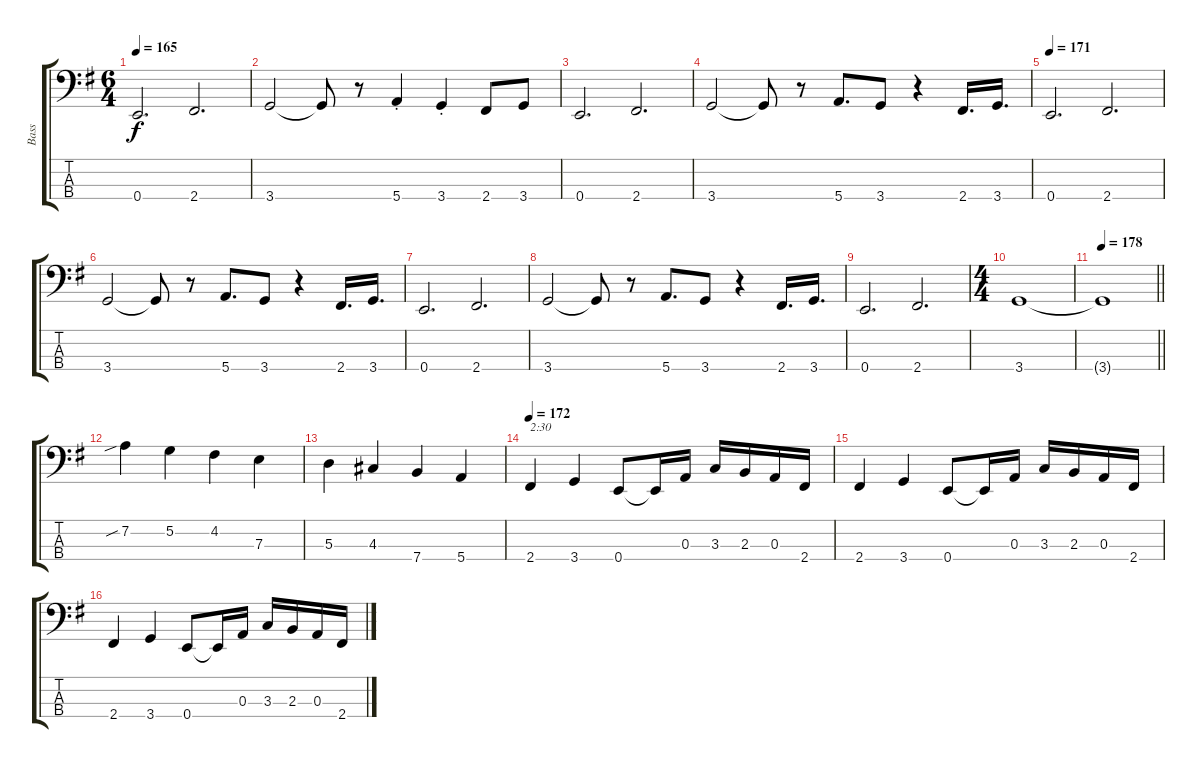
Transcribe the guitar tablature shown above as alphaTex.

\track ("Bass" "Bass") {instrument electricbasspick}
\staff {score tabs}
\tuning (G2 D2 A1 E1) {hide}
\ts (6 4)
\tempo 165
\clef f4
\ks g
0.4.2{d dy f} 2.4.2{d} |
3.4.2 3.4{t}.8 r.8 5.4{st}.4 3.4{st}.4 2.4.8 3.4.8 |
0.4.2{d} 2.4.2{d} |
3.4.2 3.4{t}.8 r.8 5.4.8{d} 3.4.8 r.4 2.4.16{d} 3.4.16{d} |
\tempo 171
0.4.2{d} 2.4.2{d} |
3.4.2 3.4{t}.8 r.8 5.4.8{d} 3.4.8 r.4 2.4.16{d} 3.4.16{d} |
0.4.2{d} 2.4.2{d} |
3.4.2 3.4{t}.8 r.8 5.4.8{d} 3.4.8 r.4 2.4.16{d} 3.4.16{d} |
0.4.2{d} 2.4.2{d} |
\ts (4 4)
3.4.1 |
\tempo 178
\barLineRight lightlight
3.4{t}.1 |
7.2{sib}.4 5.2.4 4.2.4 7.3.4 |
5.3.4 4.3.4 7.4.4 5.4.4 |
\tempo 172
2.4.4{txt "2:30"} 3.4.4 0.4.8 0.4{t}.16 0.3.16 3.3.16 2.3.16 0.3.16 2.4.16 |
2.4.4 3.4.4 0.4.8 0.4{t}.16 0.3.16 3.3.16 2.3.16 0.3.16 2.4.16 |
2.4.4 3.4.4 0.4.8 0.4{t}.16 0.3.16 3.3.16 2.3.16 0.3.16 2.4.16
